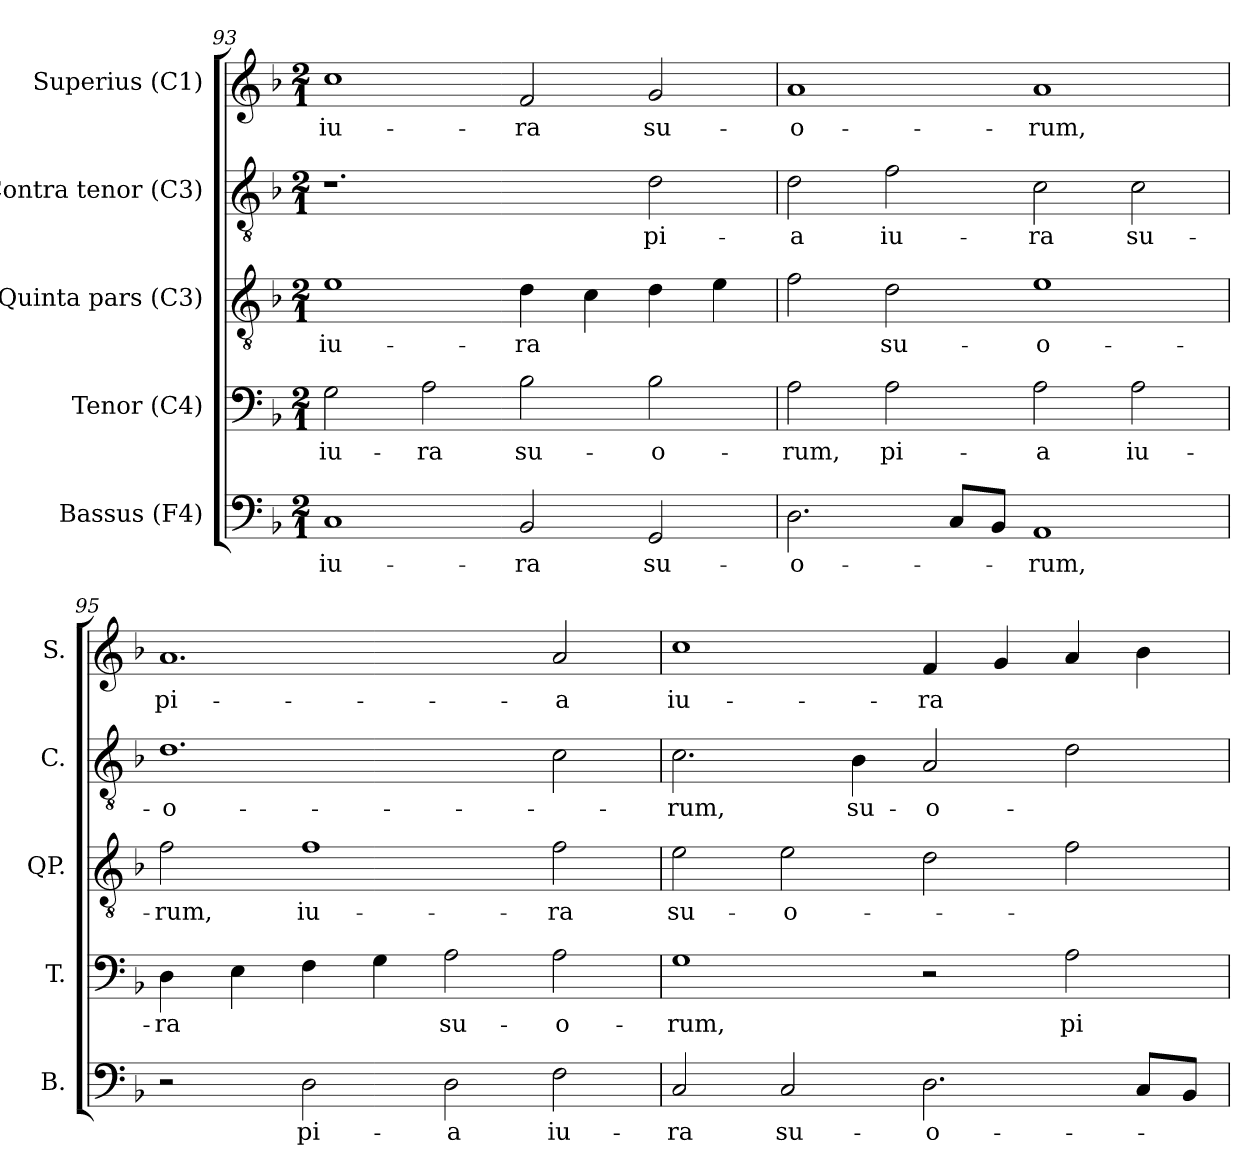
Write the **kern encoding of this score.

**kern	**text	**kern	**text	**kern	**text	**kern	**text	**kern	**text
*part5	*part5	*part4	*part4	*part3	*part3	*part2	*part2	*part1	*part1
*staff5	*staff5	*staff4	*staff4	*staff3	*staff3	*staff2	*staff2	*staff1	*staff1
*I"Bassus (F4)	*	*I"Tenor (C4)	*	*I"Quinta pars (C3)	*	*I"Contra tenor (C3)	*	*I"Superius (C1)	*
*I'B.	*	*I'T.	*	*I'QP.	*	*I'C.	*	*I'S.	*
!!LO:LB:g=z
*clefF4	*	*clefF4	*	*clefGv2	*	*clefGv2	*	*clefG2	*
*	*	*ITrd7c12	*	*ITrd7c12	*	*ITrd7c12	*	*	*
*k[b-]	*	*k[b-]	*	*k[b-]	*	*k[b-]	*	*k[b-]	*
*F:	*	*F:	*	*F:	*	*F:	*	*F:	*
*M2/1	*	*M2/1	*	*M2/1	*	*M2/1	*	*M2/1	*
=93	=93	=93	=93	=93	=93	=93	=93	=93	=93
!	!LO:LY:b:color=#000000	!	!	!	!	!	!	!	!
!	!	!	!LO:LY:b:color=#000000	!	!	!	!	!	!
!	!	!	!	!	!LO:LY:b:color=#000000	!	!	!	!
!	!	!	!	!	!	!	!	!	!LO:LY:b:color=#000000
1Ci	iu-	2GGi\	iu-	1Ei	iu-	1.r	.	1cci	iu-
!	!	!	!LO:LY:b:color=#000000	!	!	!	!	!	!
.	.	2AAi\	-ra	.	.	.	.	.	.
!	!LO:LY:b:color=#000000	!	!	!	!	!	!	!	!
!	!	!	!LO:LY:b:color=#000000	!	!	!	!	!	!
!	!	!	!	!	!LO:LY:b:color=#000000	!	!	!	!
!	!	!	!	!	!	!	!	!	!LO:LY:b:color=#000000
2BB-i/	-ra	2BB-i\	su-	4Di\	-ra	.	.	2fi/	-ra
.	.	.	.	4Ci\	.	.	.	.	.
!	!LO:LY:b:color=#000000	!	!	!	!	!	!	!	!
!	!	!	!LO:LY:b:color=#000000	!	!	!	!	!	!
!	!	!	!	!	!	!	!LO:LY:b:color=#000000	!	!
!	!	!	!	!	!	!	!	!	!LO:LY:b:color=#000000
2GGi/	su-	2BB-i\	-o-	4Di\	.	2Di\	pi-	2gi/	su-
.	.	.	.	4Ei\	.	.	.	.	.
=94	=94	=94	=94	=94	=94	=94	=94	=94	=94
!	!LO:LY:b:color=#000000	!	!	!	!	!	!	!	!
!	!	!	!LO:LY:b:color=#000000	!	!	!	!	!	!
!	!	!	!	!	!	!	!LO:LY:b:color=#000000	!	!
!	!	!	!	!	!	!	!	!	!LO:LY:b:color=#000000
2.Di\	-o-	2AAi\	-rum,	2Fi\	.	2Di\	-a	1ai	-o-
!	!	!	!LO:LY:b:color=#000000	!	!	!	!	!	!
!	!	!	!	!	!LO:LY:b:color=#000000	!	!	!	!
!	!	!	!	!	!	!	!LO:LY:b:color=#000000	!	!
.	.	2AAi\	pi-	2Di\	su-	2Fi\	iu-	.	.
8Ci/L	.	.	.	.	.	.	.	.	.
8BB-i/J	.	.	.	.	.	.	.	.	.
!	!LO:LY:b:color=#000000	!	!	!	!	!	!	!	!
!	!	!	!LO:LY:b:color=#000000	!	!	!	!	!	!
!	!	!	!	!	!LO:LY:b:color=#000000	!	!	!	!
!	!	!	!	!	!	!	!LO:LY:b:color=#000000	!	!
!	!	!	!	!	!	!	!	!	!LO:LY:b:color=#000000
1AAi	-rum,	2AAi\	-a	1Ei	-o-	2Ci\	-ra	1ai	-rum,
!	!	!	!LO:LY:b:color=#000000	!	!	!	!	!	!
!	!	!	!	!	!	!	!LO:LY:b:color=#000000	!	!
.	.	2AAi\	iu-	.	.	2Ci\	su-	.	.
=95	=95	=95	=95	=95	=95	=95	=95	=95	=95
!	!	!	!LO:LY:b:color=#000000	!	!	!	!	!	!
!	!	!	!	!	!LO:LY:b:color=#000000	!	!	!	!
!	!	!	!	!	!	!	!LO:LY:b:color=#000000	!	!
!	!	!	!	!	!	!	!	!	!LO:LY:b:color=#000000
2r	.	4DDi\	-ra	2Fi\	-rum,	1.Di	-o-	1.ai	pi-
.	.	4EEi\	.	.	.	.	.	.	.
!	!LO:LY:b:color=#000000	!	!	!	!	!	!	!	!
!	!	!	!	!	!LO:LY:b:color=#000000	!	!	!	!
2Di\	pi-	4FFi\	.	1Fi	iu-	.	.	.	.
.	.	4GGi\	.	.	.	.	.	.	.
!	!LO:LY:b:color=#000000	!	!	!	!	!	!	!	!
!	!	!	!LO:LY:b:color=#000000	!	!	!	!	!	!
2Di\	-a	2AAi\	su-	.	.	.	.	.	.
!	!LO:LY:b:color=#000000	!	!	!	!	!	!	!	!
!	!	!	!LO:LY:b:color=#000000	!	!	!	!	!	!
!	!	!	!	!	!LO:LY:b:color=#000000	!	!	!	!
!	!	!	!	!	!	!	!	!	!LO:LY:b:color=#000000
2Fi\	iu-	2AAi\	-o-	2Fi\	-ra	2Ci\	.	2ai/	-a
=96	=96	=96	=96	=96	=96	=96	=96	=96	=96
!	!LO:LY:b:color=#000000	!	!	!	!	!	!	!	!
!	!	!	!LO:LY:b:color=#000000	!	!	!	!	!	!
!	!	!	!	!	!LO:LY:b:color=#000000	!	!	!	!
!	!	!	!	!	!	!	!LO:LY:b:color=#000000	!	!
!	!	!	!	!	!	!	!	!	!LO:LY:b:color=#000000
2Ci/	-ra	1GGi	-rum,	2Ei\	su-	2.Ci\	-rum,	1cci	iu-
!	!LO:LY:b:color=#000000	!	!	!	!	!	!	!	!
!	!	!	!	!	!LO:LY:b:color=#000000	!	!	!	!
2Ci/	su-	.	.	2Ei\	-o-	.	.	.	.
!	!	!	!	!	!	!	!LO:LY:b:color=#000000	!	!
.	.	.	.	.	.	4BB-i\	su-	.	.
!	!LO:LY:b:color=#000000	!	!	!	!	!	!	!	!
!	!	!	!	!	!	!	!LO:LY:b:color=#000000	!	!
!	!	!	!	!	!	!	!	!	!LO:LY:b:color=#000000
2.Di\	-o-	2r	.	2Di\	.	2AAi/	-o-	4fi/	-ra
.	.	.	.	.	.	.	.	4gi/	.
!	!	!	!LO:LY:b:color=#000000	!	!	!	!	!	!
.	.	2AAi\	pi-	2Fi\	.	2Di\	.	4ai/	.
8Ci/L	.	.	.	.	.	.	.	4b-i\	.
8BB-i/J	.	.	.	.	.	.	.	.	.
=	=	=	=	=	=	=	=	=	=
*-	*-	*-	*-	*-	*-	*-	*-	*-	*-
